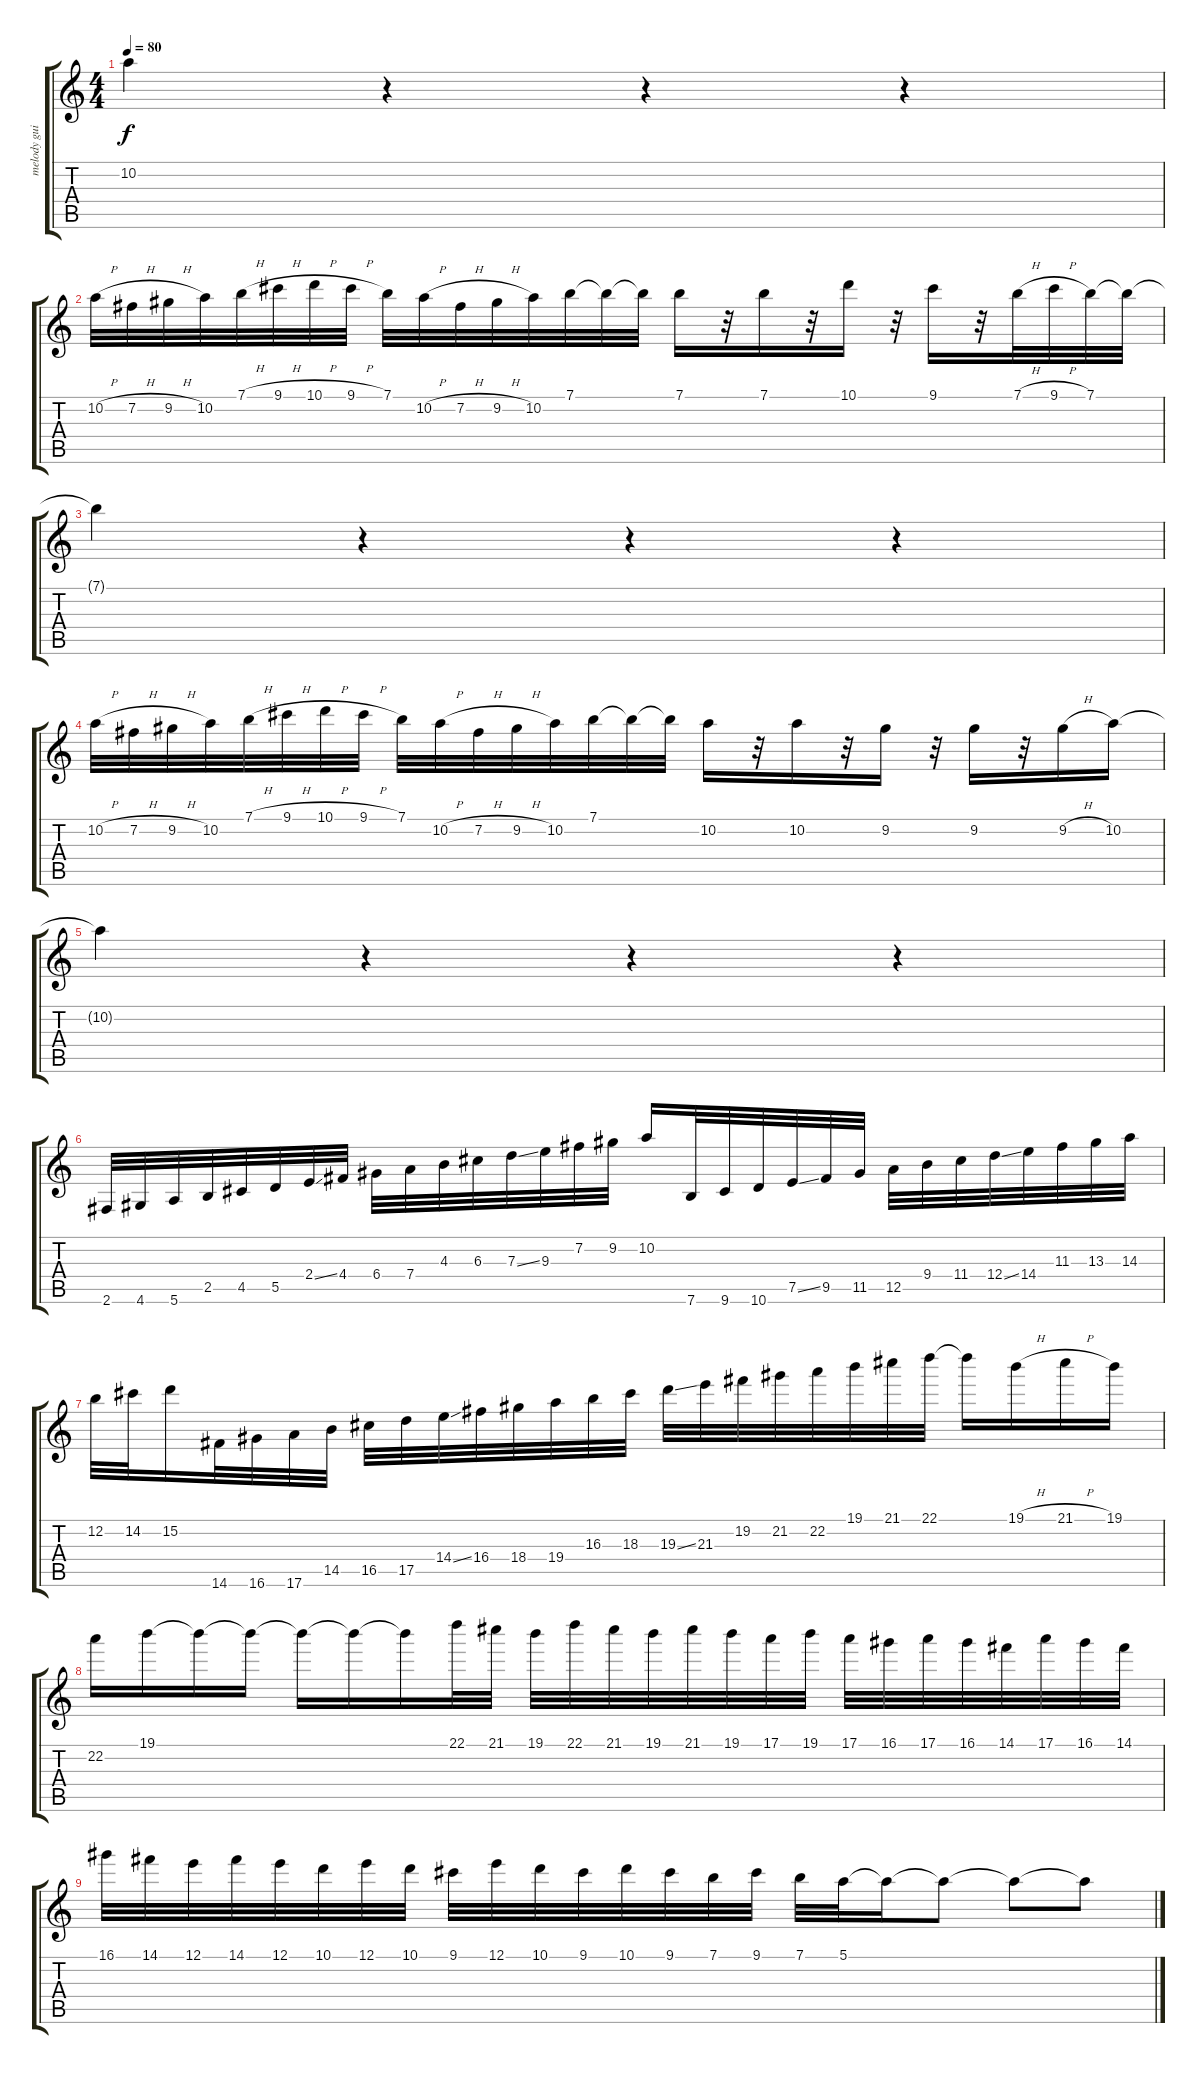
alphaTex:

\track ("melody guitar 1" "melody gui") {instrument acousticguitarnylon}
\staff {score tabs}
\tuning (E4 B3 G3 D3 A2 E2) {hide}
\ts (4 4)
\tempo 80
\clef g2
\ks c
10.2{t}.4{dy f} r.4 r.4 r.4 |
10.2{h}.32 7.2{h}.32 9.2{h}.32 10.2.32 7.1{h}.32 9.1{h}.32 10.1{h}.32 9.1{h}.32 7.1.32 10.2{h}.32 7.2{h}.32 9.2{h}.32 10.2.32 7.1.32 7.1{t}.32 7.1{t}.32 7.1.16 r.32 7.1.16 r.32 10.1.16 r.32 9.1.16 r.32 7.1{h}.32 9.1{h}.32 7.1.32 7.1{t}.32 |
7.1{t}.4 r.4 r.4 r.4 |
10.2{h}.32 7.2{h}.32 9.2{h}.32 10.2.32 7.1{h}.32 9.1{h}.32 10.1{h}.32 9.1{h}.32 7.1.32 10.2{h}.32 7.2{h}.32 9.2{h}.32 10.2.32 7.1.32 7.1{t}.32 7.1{t}.32 10.2.16 r.32 10.2.16 r.32 9.2.16 r.32 9.2.16 r.32 9.2{h}.16 10.2.16 |
10.2{t}.4 r.4 r.4 r.4 |
2.6.32 4.6.32 5.6.32 2.5.32 4.5.32 5.5.32 2.4{ss}.32 4.4.32 6.4.32 7.4.32 4.3.32 6.3.32 7.3{ss}.32 9.3.32 7.2.32 9.2.32 10.2.16 7.6.32 9.6.32 10.6.32 7.5{ss}.32 9.5.32 11.5.32 12.5.32 9.4.32 11.4.32 12.4{ss}.32 14.4.32 11.3.32 13.3.32 14.3.32 |
12.2.32 14.2.32 15.2.16 14.6.32 16.6.32 17.6.32 14.5.32 16.5.32 17.5.32 14.4{ss}.32 16.4.32 18.4.32 19.4.32 16.3.32 18.3.32 19.3{ss}.32 21.3.32 19.2.32 21.2.32 22.2.32 19.1.32 21.1.32 22.1.32 22.1{t}.16 19.1{h}.16 21.1{h}.16 19.1.16 |
22.2.16 19.1.16 19.1{t}.16 19.1{t}.16 19.1{t}.16 19.1{t}.16 19.1{t}.16 22.1.32 21.1.32 19.1.32 22.1.32 21.1.32 19.1.32 21.1.32 19.1.32 17.1.32 19.1.32 17.1.32 16.1.32 17.1.32 16.1.32 14.1.32 17.1.32 16.1.32 14.1.32 |
16.1.32 14.1.32 12.1.32 14.1.32 12.1.32 10.1.32 12.1.32 10.1.32 9.1.32 12.1.32 10.1.32 9.1.32 10.1.32 9.1.32 7.1.32 9.1.32 7.1.32 5.1.32 5.1{t}.16 5.1{t}.8 5.1{t}.8 5.1{t}.8
